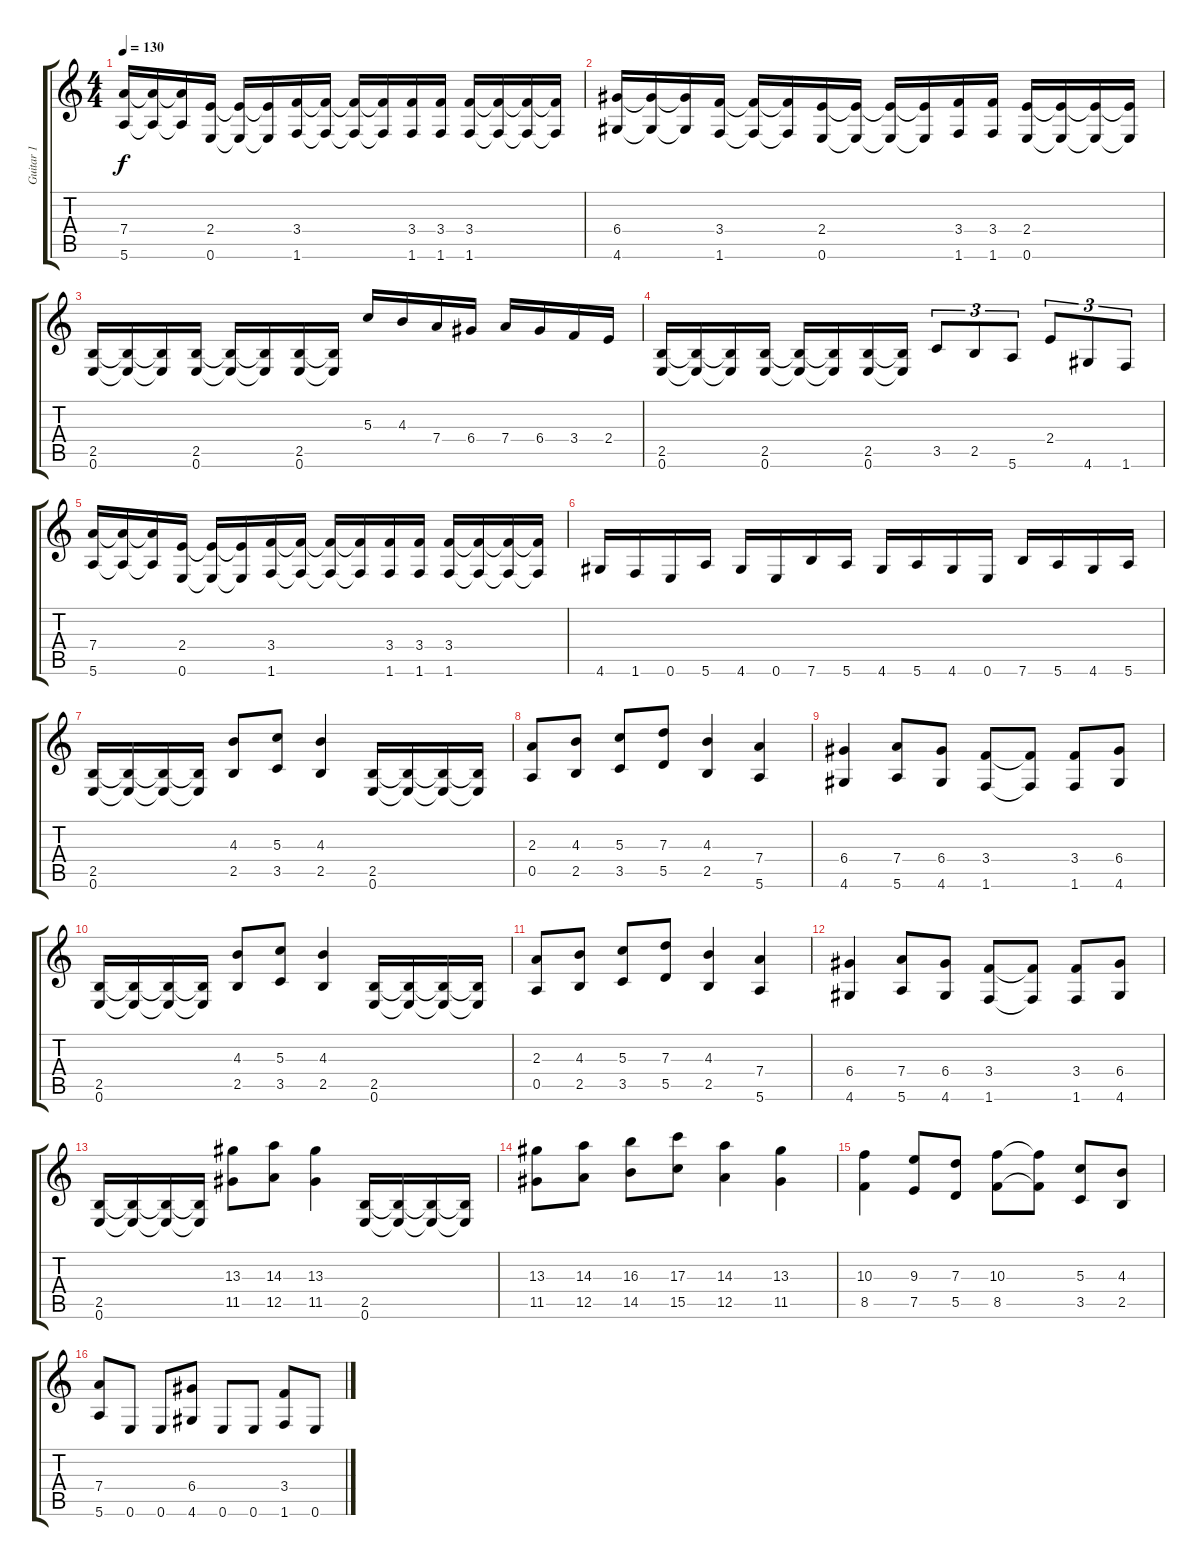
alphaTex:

\track ("Guitar 1" "Guitar 1") {instrument overdrivenguitar}
\staff {score tabs}
\tuning (E4 B3 G3 D3 A2 E2) {hide}
\ts (4 4)
\tempo 130
\clef g2
\ks c
(7.4 5.6).16{dy f} (7.4{t} 5.6{t}).16 (7.4{t} 5.6{t}).16 (2.4 0.6).16 (2.4{t} 0.6{t}).16 (2.4{t} 0.6{t}).16 (3.4 1.6).16 (3.4{t} 1.6{t}).16 (3.4{t} 1.6{t}).16 (3.4{t} 1.6{t}).16 (3.4 1.6).16 (3.4 1.6).16 (3.4 1.6).16 (3.4{t} 1.6{t}).16 (3.4{t} 1.6{t}).16 (3.4{t} 1.6{t}).16 |
(6.4 4.6).16 (6.4{t} 4.6{t}).16 (6.4{t} 4.6{t}).16 (3.4 1.6).16 (3.4{t} 1.6{t}).16 (3.4{t} 1.6{t}).16 (2.4 0.6).16 (2.4{t} 0.6{t}).16 (2.4{t} 0.6{t}).16 (2.4{t} 0.6{t}).16 (3.4 1.6).16 (3.4 1.6).16 (2.4 0.6).16 (2.4{t} 0.6{t}).16 (2.4{t} 0.6{t}).16 (2.4{t} 0.6{t}).16 |
(2.5 0.6).16 (2.5{t} 0.6{t}).16 (2.5{t} 0.6{t}).16 (2.5 0.6).16 (2.5{t} 0.6{t}).16 (2.5{t} 0.6{t}).16 (2.5 0.6).16 (2.5{t} 0.6{t}).16 5.3.16 4.3.16 7.4.16 6.4.16 7.4.16 6.4.16 3.4.16 2.4.16 |
(2.5 0.6).16 (2.5{t} 0.6{t}).16 (2.5{t} 0.6{t}).16 (2.5 0.6).16 (2.5{t} 0.6{t}).16 (2.5{t} 0.6{t}).16 (2.5 0.6).16 (2.5{t} 0.6{t}).16 3.5.8{tu (3 2)} 2.5.8{tu (3 2)} 5.6.8{tu (3 2)} 2.4.8{tu (3 2)} 4.6.8{tu (3 2)} 1.6.8{tu (3 2)} |
(7.4 5.6).16 (7.4{t} 5.6{t}).16 (7.4{t} 5.6{t}).16 (2.4 0.6).16 (2.4{t} 0.6{t}).16 (2.4{t} 0.6{t}).16 (3.4 1.6).16 (3.4{t} 1.6{t}).16 (3.4{t} 1.6{t}).16 (3.4{t} 1.6{t}).16 (3.4 1.6).16 (3.4 1.6).16 (3.4 1.6).16 (3.4{t} 1.6{t}).16 (3.4{t} 1.6{t}).16 (3.4{t} 1.6{t}).16 |
4.6.16 1.6.16 0.6.16 5.6.16 4.6.16 0.6.16 7.6.16 5.6.16 4.6.16 5.6.16 4.6.16 0.6.16 7.6.16 5.6.16 4.6.16 5.6.16 |
(2.5 0.6).16 (2.5{t} 0.6{t}).16 (2.5{t} 0.6{t}).16 (2.5{t} 0.6{t}).16 (4.3 2.5).8 (5.3 3.5).8 (4.3 2.5).4 (2.5 0.6).16 (2.5{t} 0.6{t}).16 (2.5{t} 0.6{t}).16 (2.5{t} 0.6{t}).16 |
(2.3 0.5).8 (4.3 2.5).8 (5.3 3.5).8 (7.3 5.5).8 (4.3 2.5).4 (7.4 5.6).4 |
(6.4 4.6).4 (7.4 5.6).8 (6.4 4.6).8 (3.4 1.6).8 (3.4{t} 1.6{t}).8 (3.4 1.6).8 (6.4 4.6).8 |
(2.5 0.6).16 (2.5{t} 0.6{t}).16 (2.5{t} 0.6{t}).16 (2.5{t} 0.6{t}).16 (4.3 2.5).8 (5.3 3.5).8 (4.3 2.5).4 (2.5 0.6).16 (2.5{t} 0.6{t}).16 (2.5{t} 0.6{t}).16 (2.5{t} 0.6{t}).16 |
(2.3 0.5).8 (4.3 2.5).8 (5.3 3.5).8 (7.3 5.5).8 (4.3 2.5).4 (7.4 5.6).4 |
(6.4 4.6).4 (7.4 5.6).8 (6.4 4.6).8 (3.4 1.6).8 (3.4{t} 1.6{t}).8 (3.4 1.6).8 (6.4 4.6).8 |
(2.5 0.6).16 (2.5{t} 0.6{t}).16 (2.5{t} 0.6{t}).16 (2.5{t} 0.6{t}).16 (13.3 11.5).8 (14.3 12.5).8 (13.3 11.5).4 (2.5 0.6).16 (2.5{t} 0.6{t}).16 (2.5{t} 0.6{t}).16 (2.5{t} 0.6{t}).16 |
(13.3 11.5).8 (14.3 12.5).8 (16.3 14.5).8 (17.3 15.5).8 (14.3 12.5).4 (13.3 11.5).4 |
(10.3 8.5).4 (9.3 7.5).8 (7.3 5.5).8 (10.3 8.5).8 (10.3{t} 8.5{t}).8 (5.3 3.5).8 (4.3 2.5).8 |
(7.4 5.6).8 0.6.8 0.6.8 (6.4 4.6).8 0.6.8 0.6.8 (3.4 1.6).8 0.6.8
